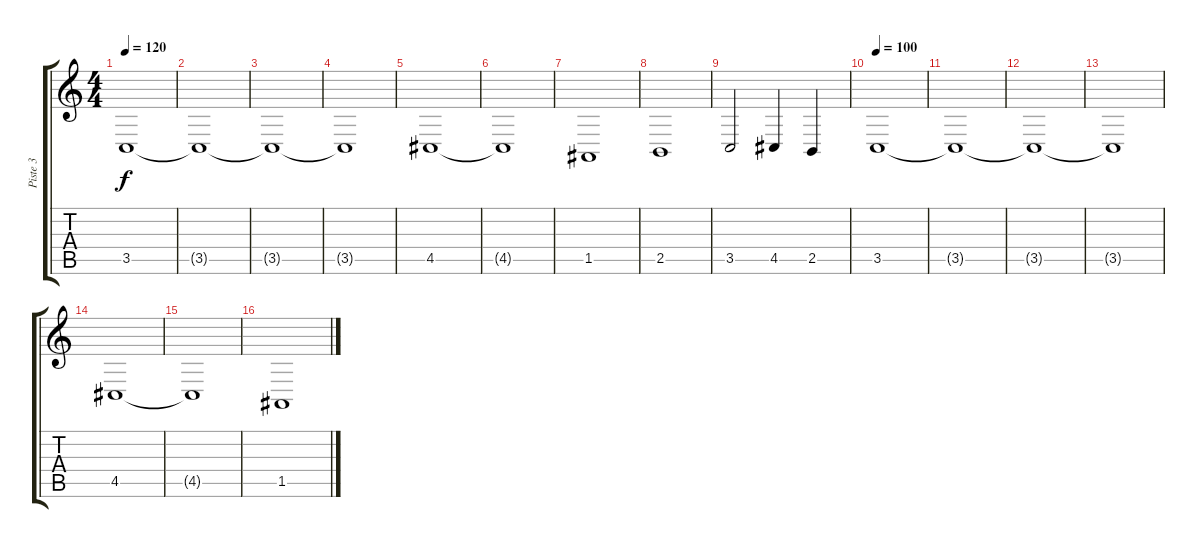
\track ("Piste 3" "Piste 3") {instrument stringensemble1}
\staff {score tabs}
\tuning (E4 B3 G3 D3 A2 E2) {hide}
\ts (4 4)
\tempo 120
\tempo 100
\tempo 120
\clef g2
\ks c
3.5.1{dy f instrument stringensemble1} |
3.5{t}.1 |
3.5{t}.1 |
3.5{t}.1 |
4.5.1 |
4.5{t}.1 |
1.5.1 |
2.5.1 |
3.5.2 4.5.4 2.5.4 |
\tempo 100
3.5.1 |
3.5{t}.1 |
3.5{t}.1 |
3.5{t}.1 |
4.5.1 |
4.5{t}.1 |
1.5.1
